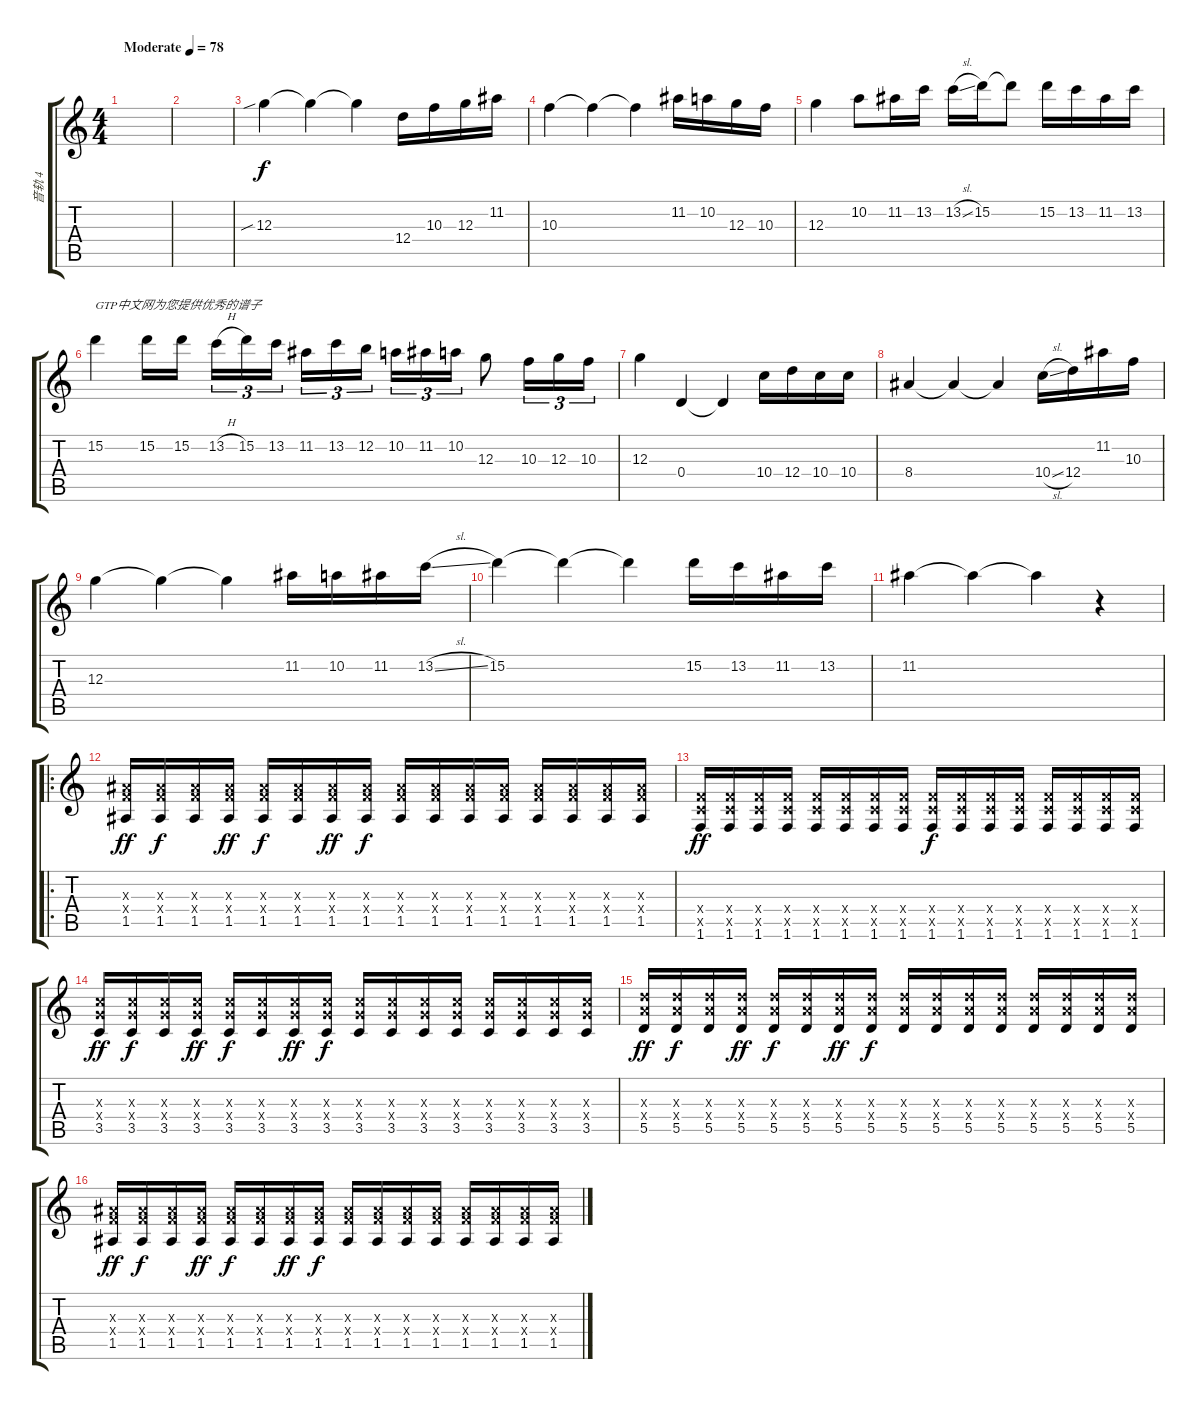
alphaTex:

\track ("音轨 4" "音轨 4") {mute instrument acousticguitarsteel}
\staff {score tabs}
\tuning (E4 B3 G3 D3 A2 E2) {hide}
\ts (4 4)
\tempo (78 "Moderate")
\clef g2
\ks c
|
|
12.3{sib}.4 12.3{t}.4 12.3{t}.4 12.4.16 10.3.16 12.3.16 11.2.16 |
10.3.4 10.3{t}.4 10.3{t}.4 11.2.16 10.2.16 12.3.16 10.3.16 |
12.3.4 10.2.8 11.2.16 13.2.16 13.2{sl}.16 15.2.16 15.2{t}.8 15.2.16 13.2.16 11.2.16 13.2.16 |
15.2.4{txt "GTP中文网为您提供优秀的谱子"} 15.2.16 15.2.16{beam splitsecondary} 13.2{h}.16{tu (3 2)} 15.2.16{tu (3 2)} 13.2.16{tu (3 2)} 11.2.16{tu (3 2)} 13.2.16{tu (3 2)} 12.2.16{tu (3 2) beam splitsecondary} 10.2.16{tu (3 2)} 11.2.16{tu (3 2)} 10.2.16{tu (3 2)} 12.3.8 10.3.16{tu (3 2)} 12.3.16{tu (3 2)} 10.3.16{tu (3 2)} |
12.3.4 0.4.4 0.4{t}.4 10.4.16 12.4.16 10.4.16 10.4.16 |
8.4.4 8.4{t}.4 8.4{t}.4 10.4{sl}.16 12.4.16 11.2.16 10.3.16 |
12.3.4 12.3{t}.4 12.3{t}.4 11.2.16 10.2.16 11.2.16 13.2{sl}.16 |
15.2.4 15.2{t}.4 15.2{t}.4 15.2.16 13.2.16 11.2.16 13.2.16 |
11.2.4 11.2{t}.4 11.2{t}.4 r.4 |
\ro
(3.3{x} 3.4{x} 1.5).16{dy ff} (3.3{x} 3.4{x} 1.5).16{dy f} (3.3{x} 3.4{x} 1.5).16 (3.3{x} 3.4{x} 1.5).16{dy ff} (3.3{x} 3.4{x} 1.5).16{dy f} (3.3{x} 3.4{x} 1.5).16 (3.3{x} 3.4{x} 1.5).16{dy ff} (3.3{x} 3.4{x} 1.5).16{dy f} (3.3{x} 3.4{x} 1.5).16 (3.3{x} 3.4{x} 1.5).16 (3.3{x} 3.4{x} 1.5).16 (3.3{x} 3.4{x} 1.5).16 (3.3{x} 3.4{x} 1.5).16 (3.3{x} 3.4{x} 1.5).16 (3.3{x} 3.4{x} 1.5).16 (3.3{x} 3.4{x} 1.5).16 |
(3.4{x} 3.5{x} 1.6).16{dy ff} (3.4{x} 3.5{x} 1.6).16 (3.4{x} 3.5{x} 1.6).16 (3.4{x} 3.5{x} 1.6).16 (3.4{x} 3.5{x} 1.6).16 (3.4{x} 3.5{x} 1.6).16 (3.4{x} 3.5{x} 1.6).16 (3.4{x} 3.5{x} 1.6).16 (3.4{x} 3.5{x} 1.6).16{dy f} (3.4{x} 3.5{x} 1.6).16 (3.4{x} 3.5{x} 1.6).16 (3.4{x} 3.5{x} 1.6).16 (3.4{x} 3.5{x} 1.6).16 (3.4{x} 3.5{x} 1.6).16 (3.4{x} 3.5{x} 1.6).16 (3.4{x} 3.5{x} 1.6).16 |
(5.3{x} 5.4{x} 3.5).16{dy ff} (5.3{x} 5.4{x} 3.5).16{dy f} (5.3{x} 5.4{x} 3.5).16 (5.3{x} 5.4{x} 3.5).16{dy ff} (5.3{x} 5.4{x} 3.5).16{dy f} (5.3{x} 5.4{x} 3.5).16 (5.3{x} 5.4{x} 3.5).16{dy ff} (5.3{x} 5.4{x} 3.5).16{dy f} (5.3{x} 5.4{x} 3.5).16 (5.3{x} 5.4{x} 3.5).16 (5.3{x} 5.4{x} 3.5).16 (5.3{x} 5.4{x} 3.5).16 (5.3{x} 5.4{x} 3.5).16 (5.3{x} 5.4{x} 3.5).16 (5.3{x} 5.4{x} 3.5).16 (5.3{x} 5.4{x} 3.5).16 |
(7.3{x} 7.4{x} 5.5).16{dy ff} (7.3{x} 7.4{x} 5.5).16{dy f} (7.3{x} 7.4{x} 5.5).16 (7.3{x} 7.4{x} 5.5).16{dy ff} (7.3{x} 7.4{x} 5.5).16{dy f} (7.3{x} 7.4{x} 5.5).16 (7.3{x} 7.4{x} 5.5).16{dy ff} (7.3{x} 7.4{x} 5.5).16{dy f} (7.3{x} 7.4{x} 5.5).16 (7.3{x} 7.4{x} 5.5).16 (7.3{x} 7.4{x} 5.5).16 (7.3{x} 7.4{x} 5.5).16 (7.3{x} 7.4{x} 5.5).16 (7.3{x} 7.4{x} 5.5).16 (7.3{x} 7.4{x} 5.5).16 (7.3{x} 7.4{x} 5.5).16 |
(3.3{x} 3.4{x} 1.5).16{dy ff} (3.3{x} 3.4{x} 1.5).16{dy f} (3.3{x} 3.4{x} 1.5).16 (3.3{x} 3.4{x} 1.5).16{dy ff} (3.3{x} 3.4{x} 1.5).16{dy f} (3.3{x} 3.4{x} 1.5).16 (3.3{x} 3.4{x} 1.5).16{dy ff} (3.3{x} 3.4{x} 1.5).16{dy f} (3.3{x} 3.4{x} 1.5).16 (3.3{x} 3.4{x} 1.5).16 (3.3{x} 3.4{x} 1.5).16 (3.3{x} 3.4{x} 1.5).16 (3.3{x} 3.4{x} 1.5).16 (3.3{x} 3.4{x} 1.5).16 (3.3{x} 3.4{x} 1.5).16 (3.3{x} 3.4{x} 1.5).16
